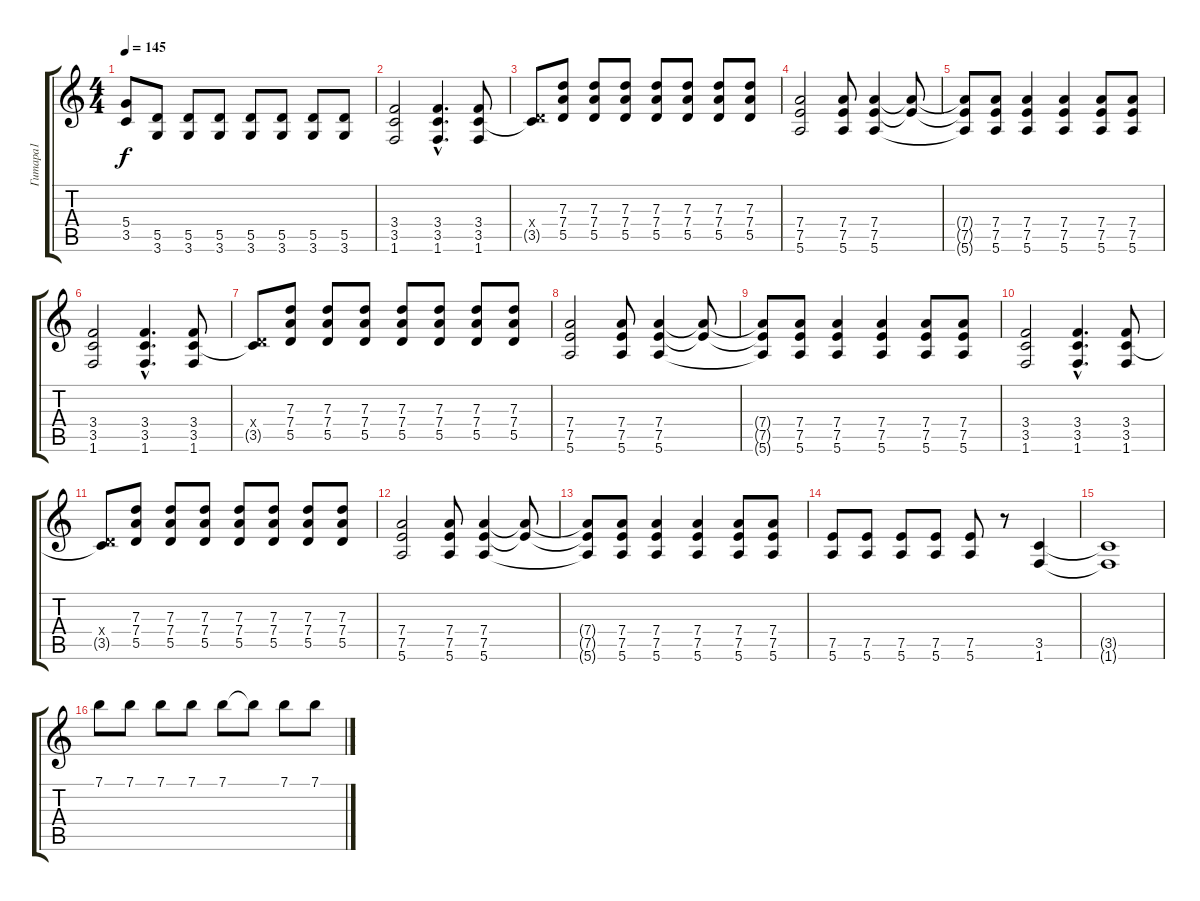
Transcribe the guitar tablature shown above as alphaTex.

\track ("Гитара1" "Гитара1") {instrument electricguitarclean}
\staff {score tabs}
\tuning (E4 B3 G3 D3 A2 E2) {hide}
\ts (4 4)
\tempo 145
\clef g2
\ks c
(5.4 3.5).8{dy f} (5.5 3.6).8 (5.5 3.6).8 (5.5 3.6).8 (5.5 3.6).8 (5.5 3.6).8 (5.5 3.6).8 (5.5 3.6).8 |
(3.4 3.5 1.6).2{instrument distortionguitar} (3.4{hac} 3.5{hac} 1.6{hac}).4{d} (3.4 3.5 1.6).8 |
(0.4{x} 3.5{t}).8 (7.3 7.4 5.5).8 (7.3 7.4 5.5).8 (7.3 7.4 5.5).8 (7.3 7.4 5.5).8 (7.3 7.4 5.5).8 (7.3 7.4 5.5).8 (7.3 7.4 5.5).8 |
(7.4 7.5 5.6).2 (7.4 7.5 5.6).8 (7.4 7.5 5.6).4 (7.4{t} 7.5{t}).8 |
(7.4{t} 7.5{t} 5.6{t}).8 (7.4 7.5 5.6).8 (7.4 7.5 5.6).4 (7.4 7.5 5.6).4 (7.4 7.5 5.6).8 (7.4 7.5 5.6).8 |
(3.4 3.5 1.6).2{instrument distortionguitar} (3.4{hac} 3.5{hac} 1.6{hac}).4{d} (3.4 3.5 1.6).8 |
(0.4{x} 3.5{t}).8 (7.3 7.4 5.5).8 (7.3 7.4 5.5).8 (7.3 7.4 5.5).8 (7.3 7.4 5.5).8 (7.3 7.4 5.5).8 (7.3 7.4 5.5).8 (7.3 7.4 5.5).8 |
(7.4 7.5 5.6).2 (7.4 7.5 5.6).8 (7.4 7.5 5.6).4 (7.4{t} 7.5{t}).8 |
(7.4{t} 7.5{t} 5.6{t}).8 (7.4 7.5 5.6).8 (7.4 7.5 5.6).4 (7.4 7.5 5.6).4 (7.4 7.5 5.6).8 (7.4 7.5 5.6).8 |
(3.4 3.5 1.6).2{instrument distortionguitar} (3.4{hac} 3.5{hac} 1.6{hac}).4{d} (3.4 3.5 1.6).8 |
(0.4{x} 3.5{t}).8 (7.3 7.4 5.5).8 (7.3 7.4 5.5).8 (7.3 7.4 5.5).8 (7.3 7.4 5.5).8 (7.3 7.4 5.5).8 (7.3 7.4 5.5).8 (7.3 7.4 5.5).8 |
(7.4 7.5 5.6).2 (7.4 7.5 5.6).8 (7.4 7.5 5.6).4 (7.4{t} 7.5{t}).8 |
(7.4{t} 7.5{t} 5.6{t}).8 (7.4 7.5 5.6).8 (7.4 7.5 5.6).4 (7.4 7.5 5.6).4 (7.4 7.5 5.6).8 (7.4 7.5 5.6).8 |
(7.5 5.6).8 (7.5 5.6).8 (7.5 5.6).8 (7.5 5.6).8 (7.5 5.6).8 r.8 (3.5 1.6).4 |
(3.5{t} 1.6{t}).1 |
7.1.8 7.1.8 7.1.8 7.1.8 7.1.8 7.1{t}.8 7.1.8 7.1.8
